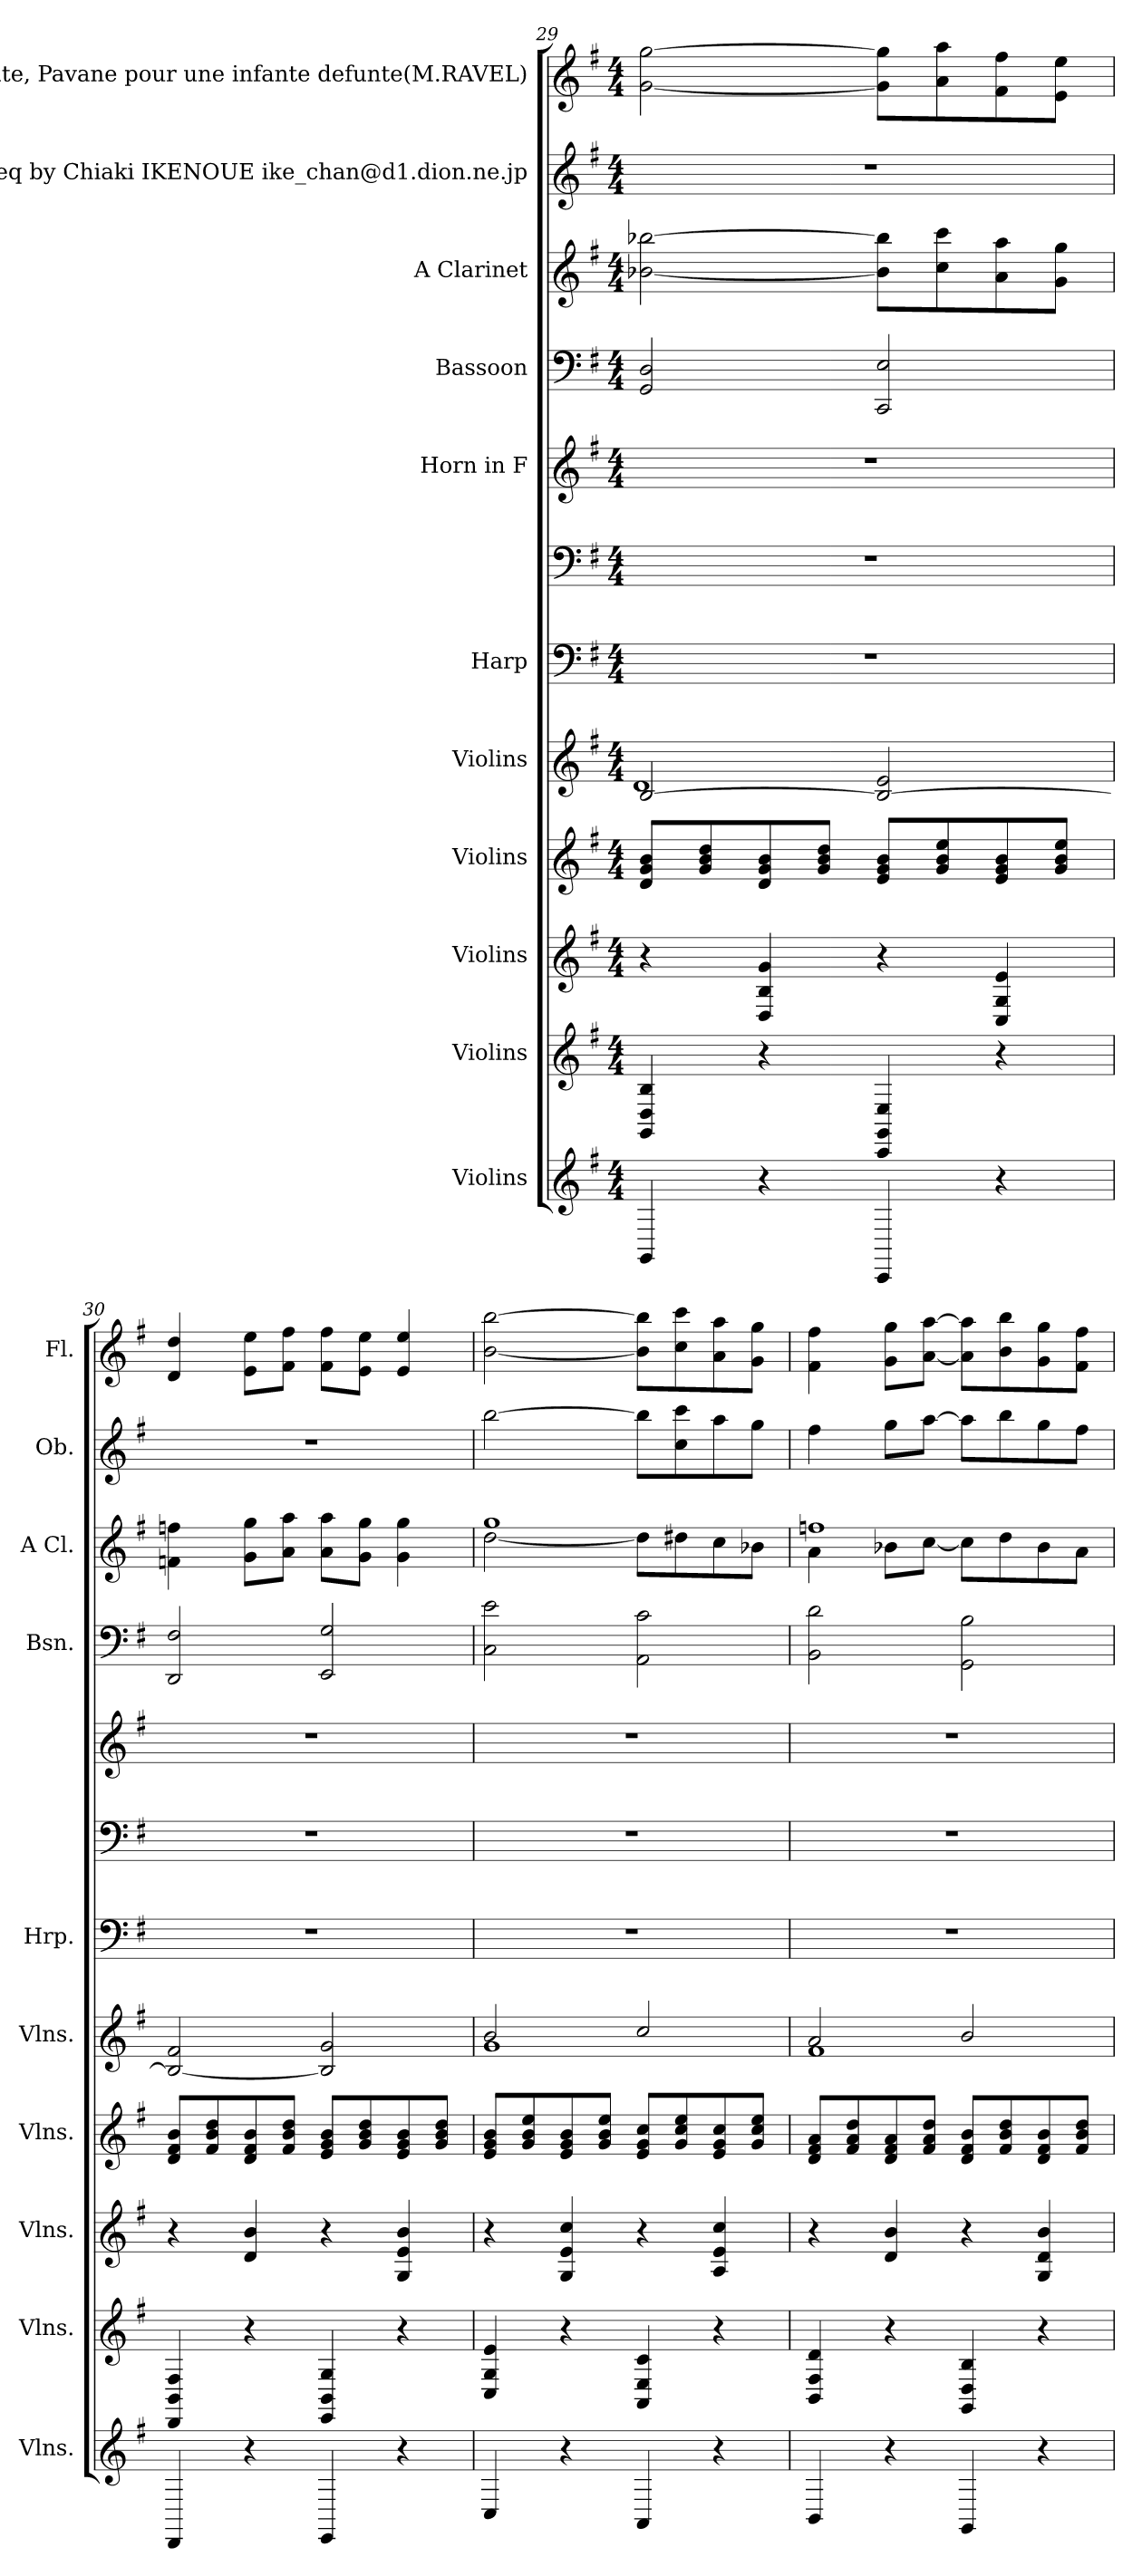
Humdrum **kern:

**kern	**kern	**kern	**kern	**kern	**kern	**kern	**kern	**kern	**kern	**kern	**kern
*part11	*part10	*part9	*part8	*part7	*part6	*part6	*part5	*part4	*part3	*part2	*part1
*staff12	*staff11	*staff10	*staff9	*staff8	*staff7	*staff6	*staff5	*staff4	*staff3	*staff2	*staff1
*I"Violins	*I"Violins	*I"Violins	*I"Violins	*I"Violins	*I"Harp	*	*I"Horn in F	*I"Bassoon	*I"A Clarinet	*I"Oboe, seq by Chiaki IKENOUE ike_chan@d1.dion.ne.jp	*I"Flute, Pavane pour une infante defunte(M.RAVEL)
*I'Vlns.	*I'Vlns.	*I'Vlns.	*I'Vlns.	*I'Vlns.	*I'Hrp.	*	*	*I'Bsn.	*I'A Cl.	*I'Ob.	*I'Fl.
*clefG2	*clefG2	*clefG2	*clefG2	*clefG2	*clefF4	*clefF4	*clefG2	*clefF4	*clefG2	*clefG2	*clefG2
*	*	*	*	*	*	*	*ITrd4c7	*	*ITrd2c3	*	*
*k[f#]	*k[f#]	*k[f#]	*k[f#]	*k[f#]	*k[f#]	*k[f#]	*k[]	*k[f#]	*k[f#c#g#d#]	*k[f#]	*k[f#]
*M4/4	*M4/4	*M4/4	*M4/4	*M4/4	*M4/4	*M4/4	*M4/4	*M4/4	*M4/4	*M4/4	*M4/4
=29	=29	=29	=29	=29	=29	=29	=29	=29	=29	=29	=29
*	*	*	*	*^	*	*	*	*	*	*	*
4GG/	4GG/ 4D/ 4B/	4r	8d/ 8g/ 8b/L	[2B/	1d	1r	1r	1r	2GG/ 2D/	[2gn\ [2ggn\	1r	[2g\ [2gg\
.	.	.	8g/ 8b/ 8dd/	.	.	.	.	.	.	.	.	.
4r	4r	4D/ 4B/ 4g/	8d/ 8g/ 8b/	.	.	.	.	.	.	.	.	.
.	.	.	8g/ 8b/ 8dd/J	.	.	.	.	.	.	.	.	.
4CC/	4CC/ 4GG/ 4E/	4r	8e/ 8g/ 8b/L	2B/_ 2e/	.	.	.	.	2CC/ 2E/	8g\] 8gg\]L	.	8g\] 8gg\]L
.	.	.	8g/ 8b/ 8ee/	.	.	.	.	.	.	8a\ 8aa\	.	8a\ 8aa\
4r	4r	4C/ 4G/ 4e/	8e/ 8g/ 8b/	.	.	.	.	.	.	8f#\ 8ff#\	.	8f#\ 8ff#\
.	.	.	8g/ 8b/ 8ee/J	.	.	.	.	.	.	8e\ 8ee\J	.	8e\ 8ee\J
*	*	*	*	*v	*v	*	*	*	*	*	*	*
=30	=30	=30	=30	=30	=30	=30	=30	=30	=30	=30	=30
4DD/	4DD/ 4BB/ 4F#/	4r	8d/ 8f#/ 8b/L	2B/_ 2f#/	1r	1r	1r	2DD/ 2F#/	4dn\ 4ddn\	1r	4d/ 4dd/
.	.	.	8f#/ 8b/ 8dd/	.	.	.	.	.	.	.	.
4r	4r	4d/ 4b/	8d/ 8f#/ 8b/	.	.	.	.	.	8e\ 8ee\L	.	8e\ 8ee\L
.	.	.	8f#/ 8b/ 8dd/J	.	.	.	.	.	8f#\ 8ff#\J	.	8f#\ 8ff#\J
4EE/	4EE/ 4BB/ 4G/	4r	8e/ 8g/ 8b/L	2B/] 2g/	.	.	.	2EE/ 2G/	8f#\ 8ff#\L	.	8f#\ 8ff#\L
.	.	.	8g/ 8b/ 8dd/	.	.	.	.	.	8e\ 8ee\J	.	8e\ 8ee\J
4r	4r	4G/ 4e/ 4b/	8e/ 8g/ 8b/	.	.	.	.	.	4e\ 4ee\	.	4e/ 4ee/
.	.	.	8g/ 8b/ 8dd/J	.	.	.	.	.	.	.	.
!!LO:PB:g=z
=31	=31	=31	=31	=31	=31	=31	=31	=31	=31	=31	=31
*	*	*	*	*^	*	*	*	*	*^	*	*
4C/	4C/ 4G/ 4e/	4r	8e/ 8g/ 8b/L	2b/	1g	1r	1r	1r	2C\ 2e\	1ee	[2b\	[2bb\	[2b\ [2bb\
.	.	.	8g/ 8b/ 8ee/	.	.	.	.	.	.	.	.	.	.
4r	4r	4G/ 4e/ 4cc/	8e/ 8g/ 8b/	.	.	.	.	.	.	.	.	.	.
.	.	.	8g/ 8b/ 8ee/J	.	.	.	.	.	.	.	.	.	.
4AA/	4AA/ 4E/ 4c/	4r	8e/ 8g/ 8cc/L	2cc/	.	.	.	.	2AA\ 2c\	.	8b\L]	8bb\L]	8b\] 8bb\]L
.	.	.	8g/ 8cc/ 8ee/	.	.	.	.	.	.	.	8b#X\	8cc\ 8ccc\	8cc\ 8ccc\
4r	4r	4A/ 4e/ 4cc/	8e/ 8g/ 8cc/	.	.	.	.	.	.	.	8a\	8aa\	8a\ 8aa\
.	.	.	8g/ 8cc/ 8ee/J	.	.	.	.	.	.	.	8gn\J	8gg\J	8g\ 8gg\J
=32	=32	=32	=32	=32	=32	=32	=32	=32	=32	=32	=32	=32	=32
4BB/	4BB/ 4F#/ 4d/	4r	8d/ 8f#/ 8a/L	2a/	1f#	1r	1r	1r	2BB\ 2d\	1ddn	4f#\	4ff#\	4f#\ 4ff#\
.	.	.	8f#/ 8a/ 8dd/	.	.	.	.	.	.	.	.	.	.
4r	4r	4d/ 4b/	8d/ 8f#/ 8a/	.	.	.	.	.	.	.	8gn\L	8gg\L	8g\ 8gg\L
.	.	.	8f#/ 8a/ 8dd/J	.	.	.	.	.	.	.	[8a\J	[8aa\J	[8a\ [8aa\J
4GG/	4GG/ 4D/ 4B/	4r	8d/ 8f#/ 8b/L	2b/	.	.	.	.	2GG\ 2B\	.	8a\L]	8aa\L]	8a\] 8aa\]L
.	.	.	8f#/ 8b/ 8dd/	.	.	.	.	.	.	.	8b\	8bb\	8b\ 8bb\
4r	4r	4G/ 4d/ 4b/	8d/ 8f#/ 8b/	.	.	.	.	.	.	.	8g\	8gg\	8g\ 8gg\
.	.	.	8f#/ 8b/ 8dd/J	.	.	.	.	.	.	.	8f#\J	8ff#\J	8f#\ 8ff#\J
*	*	*	*	*v	*v	*	*	*	*	*v	*v	*	*
=	=	=	=	=	=	=	=	=	=	=	=
*-	*-	*-	*-	*-	*-	*-	*-	*-	*-	*-	*-
